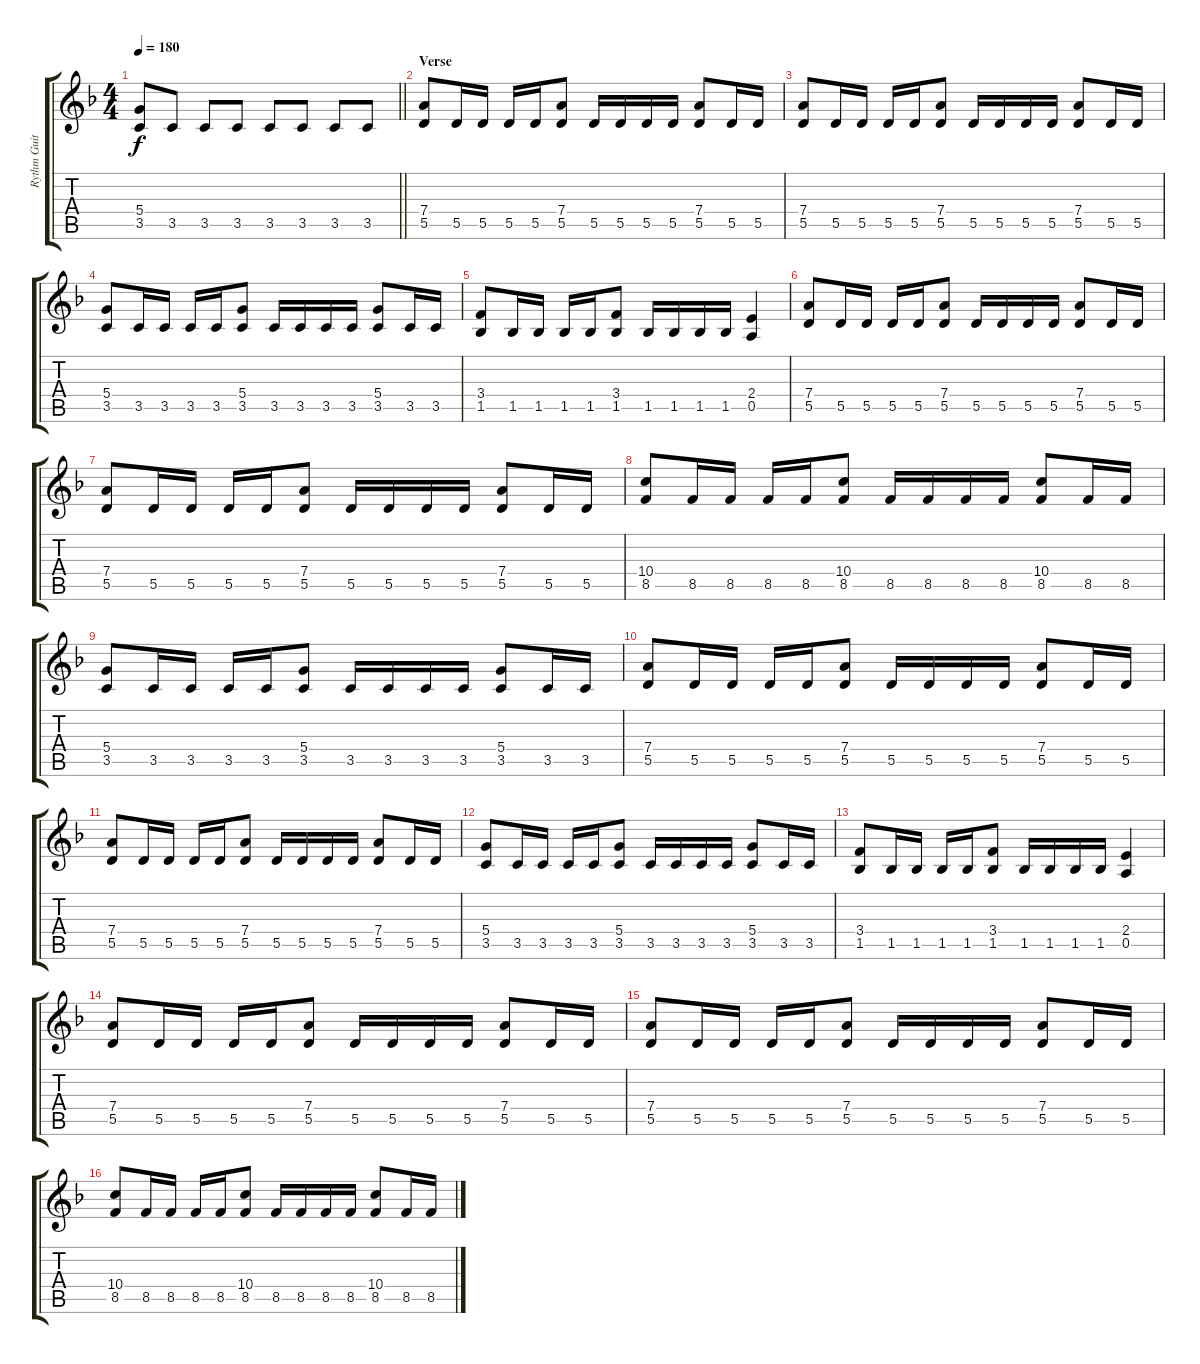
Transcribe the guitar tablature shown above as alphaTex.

\track ("Rythm Guitar" "Rythm Guit") {instrument distortionguitar}
\staff {score tabs}
\tuning (E4 B3 G3 D3 A2 E2) {hide}
\ts (4 4)
\tempo 180
\clef g2
\barLineRight lightlight
\ks dminor
(5.4 3.5).8{dy f} 3.5.8 3.5.8 3.5.8 3.5.8 3.5.8 3.5.8 3.5.8 |
\section ("" "Verse")
(7.4 5.5).8 5.5.16 5.5.16 5.5.16 5.5.16 (7.4 5.5).8 5.5.16 5.5.16 5.5.16 5.5.16 (7.4 5.5).8 5.5.16 5.5.16 |
(7.4 5.5).8 5.5.16 5.5.16 5.5.16 5.5.16 (7.4 5.5).8 5.5.16 5.5.16 5.5.16 5.5.16 (7.4 5.5).8 5.5.16 5.5.16 |
(5.4 3.5).8 3.5.16 3.5.16 3.5.16 3.5.16 (5.4 3.5).8 3.5.16 3.5.16 3.5.16 3.5.16 (5.4 3.5).8 3.5.16 3.5.16 |
(3.4 1.5).8 1.5.16 1.5.16 1.5.16 1.5.16 (3.4 1.5).8 1.5.16 1.5.16 1.5.16 1.5.16 (2.4 0.5).4 |
(7.4 5.5).8 5.5.16 5.5.16 5.5.16 5.5.16 (7.4 5.5).8 5.5.16 5.5.16 5.5.16 5.5.16 (7.4 5.5).8 5.5.16 5.5.16 |
(7.4 5.5).8 5.5.16 5.5.16 5.5.16 5.5.16 (7.4 5.5).8 5.5.16 5.5.16 5.5.16 5.5.16 (7.4 5.5).8 5.5.16 5.5.16 |
(10.4 8.5).8 8.5.16 8.5.16 8.5.16 8.5.16 (10.4 8.5).8 8.5.16 8.5.16 8.5.16 8.5.16 (10.4 8.5).8 8.5.16 8.5.16 |
(5.4 3.5).8 3.5.16 3.5.16 3.5.16 3.5.16 (5.4 3.5).8 3.5.16 3.5.16 3.5.16 3.5.16 (5.4 3.5).8 3.5.16 3.5.16 |
(7.4 5.5).8 5.5.16 5.5.16 5.5.16 5.5.16 (7.4 5.5).8 5.5.16 5.5.16 5.5.16 5.5.16 (7.4 5.5).8 5.5.16 5.5.16 |
(7.4 5.5).8 5.5.16 5.5.16 5.5.16 5.5.16 (7.4 5.5).8 5.5.16 5.5.16 5.5.16 5.5.16 (7.4 5.5).8 5.5.16 5.5.16 |
(5.4 3.5).8 3.5.16 3.5.16 3.5.16 3.5.16 (5.4 3.5).8 3.5.16 3.5.16 3.5.16 3.5.16 (5.4 3.5).8 3.5.16 3.5.16 |
(3.4 1.5).8 1.5.16 1.5.16 1.5.16 1.5.16 (3.4 1.5).8 1.5.16 1.5.16 1.5.16 1.5.16 (2.4 0.5).4 |
(7.4 5.5).8 5.5.16 5.5.16 5.5.16 5.5.16 (7.4 5.5).8 5.5.16 5.5.16 5.5.16 5.5.16 (7.4 5.5).8 5.5.16 5.5.16 |
(7.4 5.5).8 5.5.16 5.5.16 5.5.16 5.5.16 (7.4 5.5).8 5.5.16 5.5.16 5.5.16 5.5.16 (7.4 5.5).8 5.5.16 5.5.16 |
(10.4 8.5).8 8.5.16 8.5.16 8.5.16 8.5.16 (10.4 8.5).8 8.5.16 8.5.16 8.5.16 8.5.16 (10.4 8.5).8 8.5.16 8.5.16
